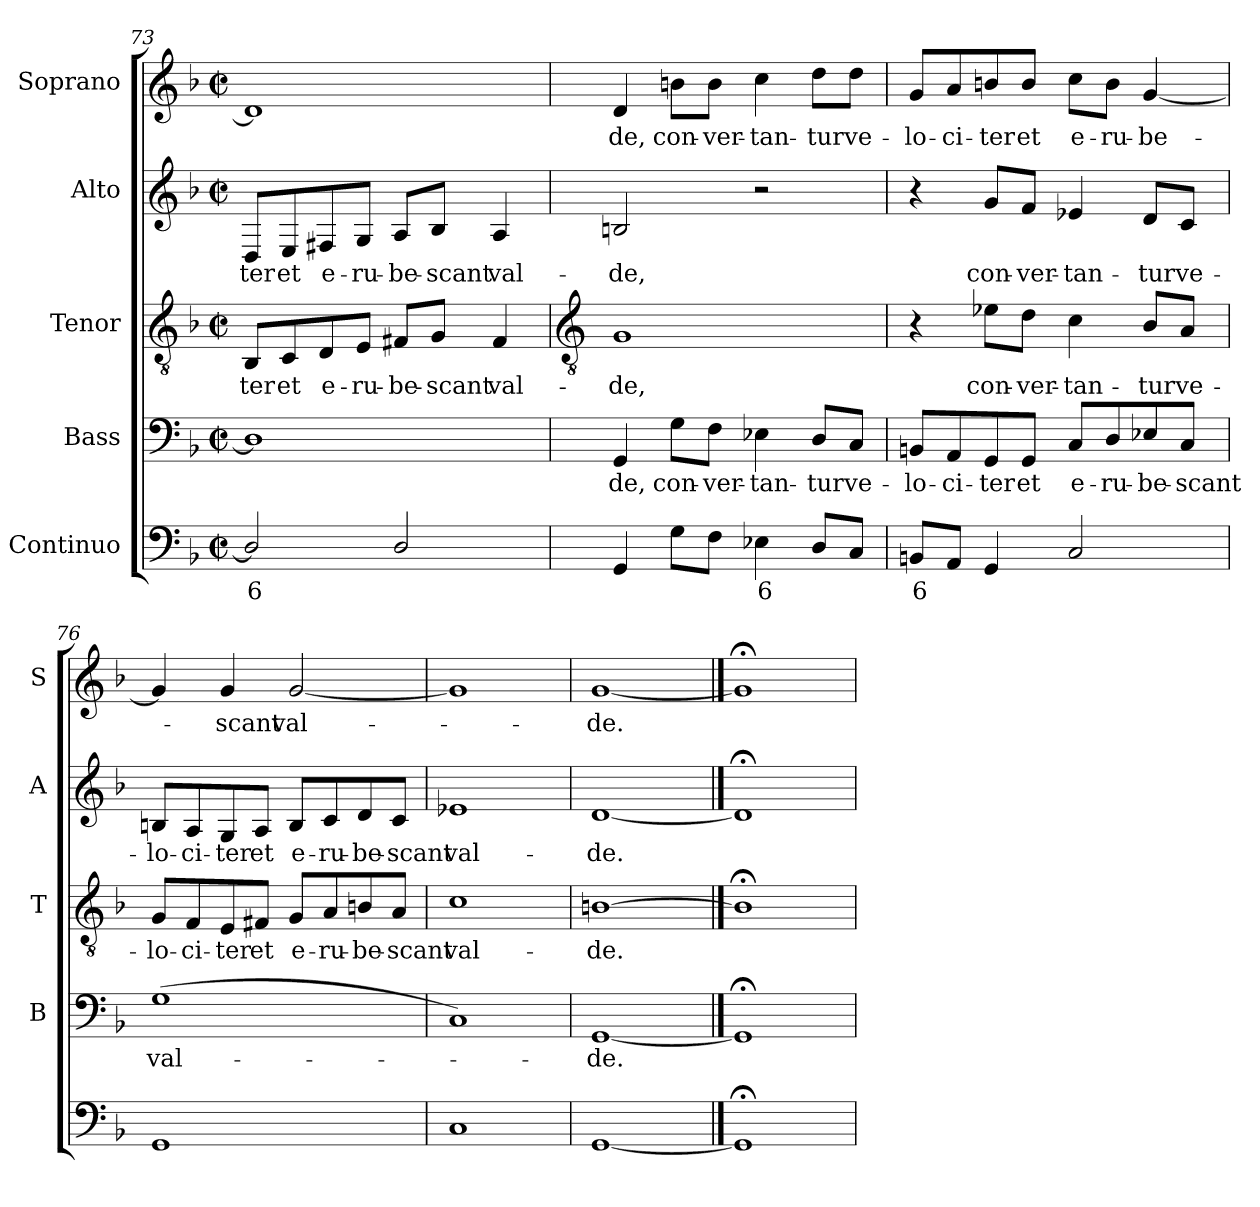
**kern	**text	**kern	**text	**kern	**text	**kern	**text	**kern	**text
*part5	*part5	*part4	*part4	*part3	*part3	*part2	*part2	*part1	*part1
*staff5	*staff5	*staff4	*staff4	*staff3	*staff3	*staff2	*staff2	*staff1	*staff1
*I"Continuo	*	*I"Bass	*	*I"Tenor	*	*I"Alto	*	*I"Soprano	*
*	*	*I'B	*	*I'T	*	*I'A	*	*I'S	*
*clefF4	*	*clefF4	*	*clefGv2	*	*clefG2	*	*clefG2	*
*k[b-]	*	*k[b-]	*	*k[b-]	*	*k[b-]	*	*k[b-]	*
*F:	*	*F:	*	*F:	*	*F:	*	*F:	*
*M2/2	*	*M2/2	*	*M2/2	*	*M2/2	*	*M2/2	*
*met(c|)	*	*met(c|)	*	*met(c|)	*	*met(c|)	*	*met(c|)	*
=73	=73	=73	=73	=73	=73	=73	=73	=73	=73
!	!LO:LY:b	!	!	!	!LO:LY:b	!	!LO:LY:b	!	!
2D/]	6	1D/]	.	8BB-/L	-ter	8D/L	-ter	1d]	.
!	!	!	!	!	!LO:LY:b	!	!LO:LY:b	!	!
.	.	.	.	8C/	et	8E/	et	.	.
!	!	!	!	!	!LO:LY:b	!	!LO:LY:b	!	!
.	.	.	.	8D/	e-	8F#X/	e-	.	.
!	!	!	!	!	!LO:LY:b	!	!LO:LY:b	!	!
.	.	.	.	8E/J	-ru-	8G/J	-ru-	.	.
!	!	!	!	!	!LO:LY:b	!	!LO:LY:b	!	!
2D/	.	.	.	8F#X/L	-be-	8A/L	-be-	.	.
!	!	!	!	!	!LO:LY:b	!	!LO:LY:b	!	!
.	.	.	.	8G/J	-scant	8B-/J	-scant	.	.
!	!	!	!	!	!LO:LY:b	!	!LO:LY:b	!	!
.	.	.	.	4F#	val-	4A	val-	.	.
!!LO:LB:g=z
=74	=74	=74	=74	=74	=74	=74	=74	=74	=74
*	*	*	*	*clefGv2	*	*	*	*	*
!	!	!	!LO:LY:b	!	!LO:LY:b	!	!LO:LY:b	!	!LO:LY:b
4GG	.	4GG	de,	1G	-de,	2Bn	-de,	4d	de,
!	!	!	!LO:LY:b	!	!	!	!	!	!LO:LY:b
8GL	.	8G\L	con-	.	.	.	.	8bn\L	con-
!	!	!	!LO:LY:b	!	!	!	!	!	!LO:LY:b
8FJ	.	8F\J	-ver-	.	.	.	.	8b\J	-ver-
!	!LO:LY:b	!	!LO:LY:b	!	!	!	!	!	!LO:LY:b
4E-X	6	4E-X	-tan-	.	.	2r	.	4cc	-tan-
!	!	!	!LO:LY:b	!	!	!	!	!	!LO:LY:b
8DL	.	8D/L	-tur	.	.	.	.	8dd\L	-tur
!	!	!	!LO:LY:b	!	!	!	!	!	!LO:LY:b
8CJ	.	8C/J	ve-	.	.	.	.	8dd\J	ve-
=75	=75	=75	=75	=75	=75	=75	=75	=75	=75
!	!LO:LY:b	!	!LO:LY:b	!	!	!	!	!	!LO:LY:b
8BBnL	6	8BBn/L	-lo-	4r	.	4r	.	8g/L	-lo-
!	!	!	!LO:LY:b	!	!	!	!	!	!LO:LY:b
8AAJ	.	8AA/	-ci-	.	.	.	.	8a/	-ci-
!	!	!	!LO:LY:b	!	!LO:LY:b	!	!LO:LY:b	!	!LO:LY:b
4GG	.	8GG/	-ter	8e-X\L	con-	8g/L	con-	8bn/	-ter
!	!	!	!LO:LY:b	!	!LO:LY:b	!	!LO:LY:b	!	!LO:LY:b
.	.	8GG/J	et	8d\J	-ver-	8f/J	-ver-	8b/J	et
!	!	!	!LO:LY:b	!	!LO:LY:b	!	!LO:LY:b	!	!LO:LY:b
2C	.	8C/L	e-	4c	-tan-	4e-X	-tan-	8cc\L	e-
!	!	!	!LO:LY:b	!	!	!	!	!	!LO:LY:b
.	.	8D/	-ru-	.	.	.	.	8b\J	-ru-
!	!	!	!LO:LY:b	!	!LO:LY:b	!	!LO:LY:b	!	!LO:LY:b
.	.	8E-X/	-be-	8B-/L	-tur	8d/L	-tur	[4g	-be-
!	!	!	!LO:LY:b	!	!LO:LY:b	!	!LO:LY:b	!	!
.	.	8C/J	-scant	8A/J	ve-	8c/J	ve-	.	.
=76	=76	=76	=76	=76	=76	=76	=76	=76	=76
!	!	!	!LO:LY:b	!	!LO:LY:b	!	!LO:LY:b	!	!
1GG	.	(<1G	val-	8G/L	-lo-	8Bn/L	-lo-	4g]	.
!	!	!	!	!	!LO:LY:b	!	!LO:LY:b	!	!
.	.	.	.	8F/	-ci-	8A/	-ci-	.	.
!	!	!	!	!	!LO:LY:b	!	!LO:LY:b	!	!LO:LY:b
.	.	.	.	8E/	-ter	8G/	-ter	4g	scant
!	!	!	!	!	!LO:LY:b	!	!LO:LY:b	!	!
.	.	.	.	8F#X/J	et	8A/J	et	.	.
!	!	!	!	!	!LO:LY:b	!	!LO:LY:b	!	!LO:LY:b
.	.	.	.	8G/L	e-	8B/L	e-	[2g	val-
!	!	!	!	!	!LO:LY:b	!	!LO:LY:b	!	!
.	.	.	.	8A/	-ru-	8c/	-ru-	.	.
!	!	!	!	!	!LO:LY:b	!	!LO:LY:b	!	!
.	.	.	.	8Bn/	-be-	8d/	-be-	.	.
!	!	!	!	!	!LO:LY:b	!	!LO:LY:b	!	!
.	.	.	.	8A/J	-scant	8c/J	-scant	.	.
=77	=77	=77	=77	=77	=77	=77	=77	=77	=77
!	!	!	!	!	!LO:LY:b	!	!LO:LY:b	!	!
1C	.	1C)	.	1c	val-	1e-X	val-	1g]	.
=78	=78	=78	=78	=78	=78	=78	=78	=78	=78
!	!	!	!LO:LY:b	!	!LO:LY:b	!	!LO:LY:b	!	!LO:LY:b
[1GG	.	[1GG	de.	[1Bn	-de.	[1d	-de.	[1g	de.
==79	==79	==79	==79	==79	==79	==79	==79	==79	==79
1GG;<]	.	1GG;<]	.	1B;<]	.	1d;<]	.	1g;<]	.
=	=	=	=	=	=	=	=	=	=
*-	*-	*-	*-	*-	*-	*-	*-	*-	*-
